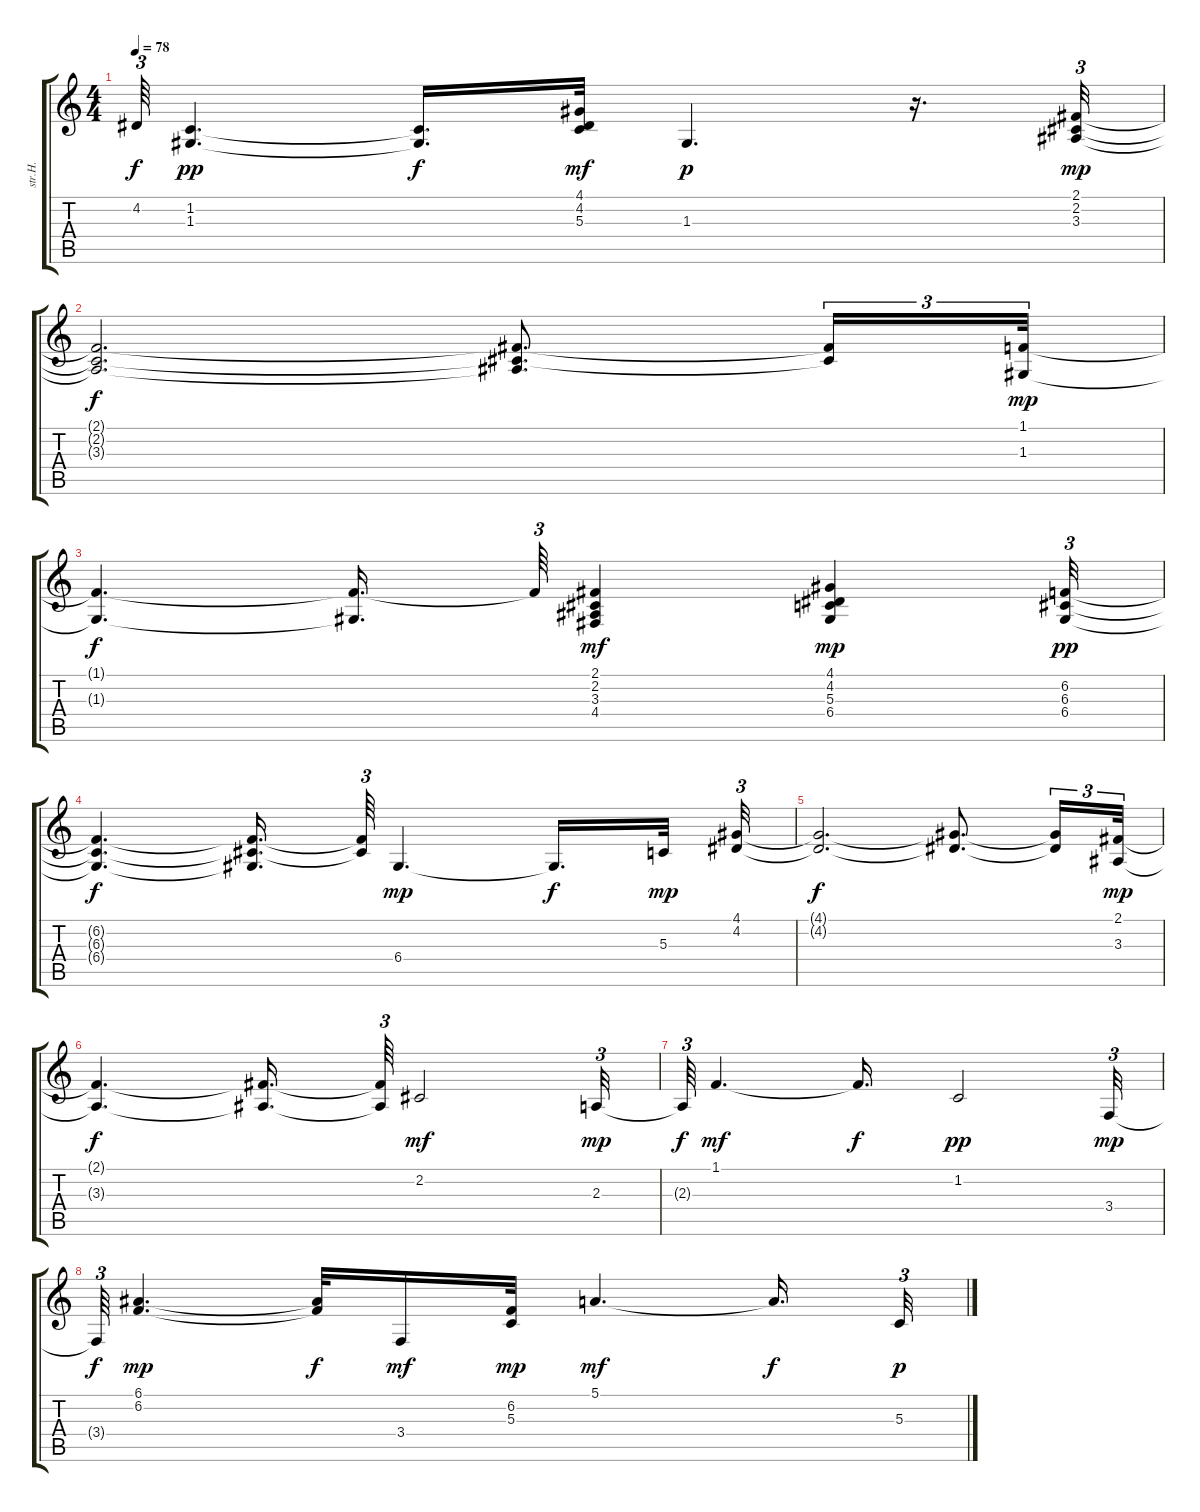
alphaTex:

\track ("str.H." "str.H.") {instrument stringensemble2}
\staff {score tabs}
\tuning (E4 B3 G3 D3 A2 E2) {hide}
\ts (4 4)
\tempo 78
\clef g2
\ks c
4.2{t}.64{tu (3 2) dy f} (1.2 1.3).4{d dy pp} (1.2{t} 1.3{t}).16{d dy f} (4.1 4.2 5.3).32{dy mf} 1.3.4{d dy p} r.16{d} (2.1 2.2 3.3).32{tu (3 2) dy mp} |
(2.1{t} 2.2{t} 3.3{t}).2{d dy f} (2.1{t} 2.2{t} 3.3{t}).8{d} (2.1{t} 2.2{t}).16{tu (3 2)} (1.1 1.3).32{tu (3 2) dy mp} |
(1.1{t} 1.3{t}).4{d dy f} (1.1{t} 1.3{t}).16{d} 1.1{t}.64{tu (3 2)} (2.1 2.2 3.3 4.4).4{dy mf} (4.1 4.2 5.3 6.4).4{dy mp} (6.2 6.3 6.4).32{tu (3 2) dy pp} |
(6.2{t} 6.3{t} 6.4{t}).4{d dy f} (6.2{t} 6.3{t} 6.4{t}).16{d} (6.2{t} 6.3{t}).64{tu (3 2)} 6.4.4{d dy mp} 6.4{t}.16{d dy f} 5.3.32{dy mp} (4.1 4.2).32{tu (3 2)} |
(4.1{t} 4.2{t}).2{d dy f} (4.1{t} 4.2{t}).8{d} (4.1{t} 4.2{t}).16{tu (3 2)} (2.1 3.3).32{tu (3 2) dy mp} |
(2.1{t} 3.3{t}).4{d dy f} (2.1{t} 3.3{t}).16{d} (2.1{t} 3.3{t}).64{tu (3 2)} 2.2.2{dy mf} 2.3.32{tu (3 2) dy mp} |
2.3{t}.64{tu (3 2) dy f} 1.1.4{d dy mf} 1.1{t}.16{d dy f} 1.2.2{dy pp} 3.4.32{tu (3 2) dy mp} |
3.4{t}.64{tu (3 2) dy f} (6.1 6.2).4{d dy mp} (6.1{t} 6.2{t}).32{dy f} 3.4.16{dy mf} (6.2 5.3).32{dy mp} 5.1.4{d dy mf} 5.1{t}.16{d dy f} 5.3.32{tu (3 2) dy p}
